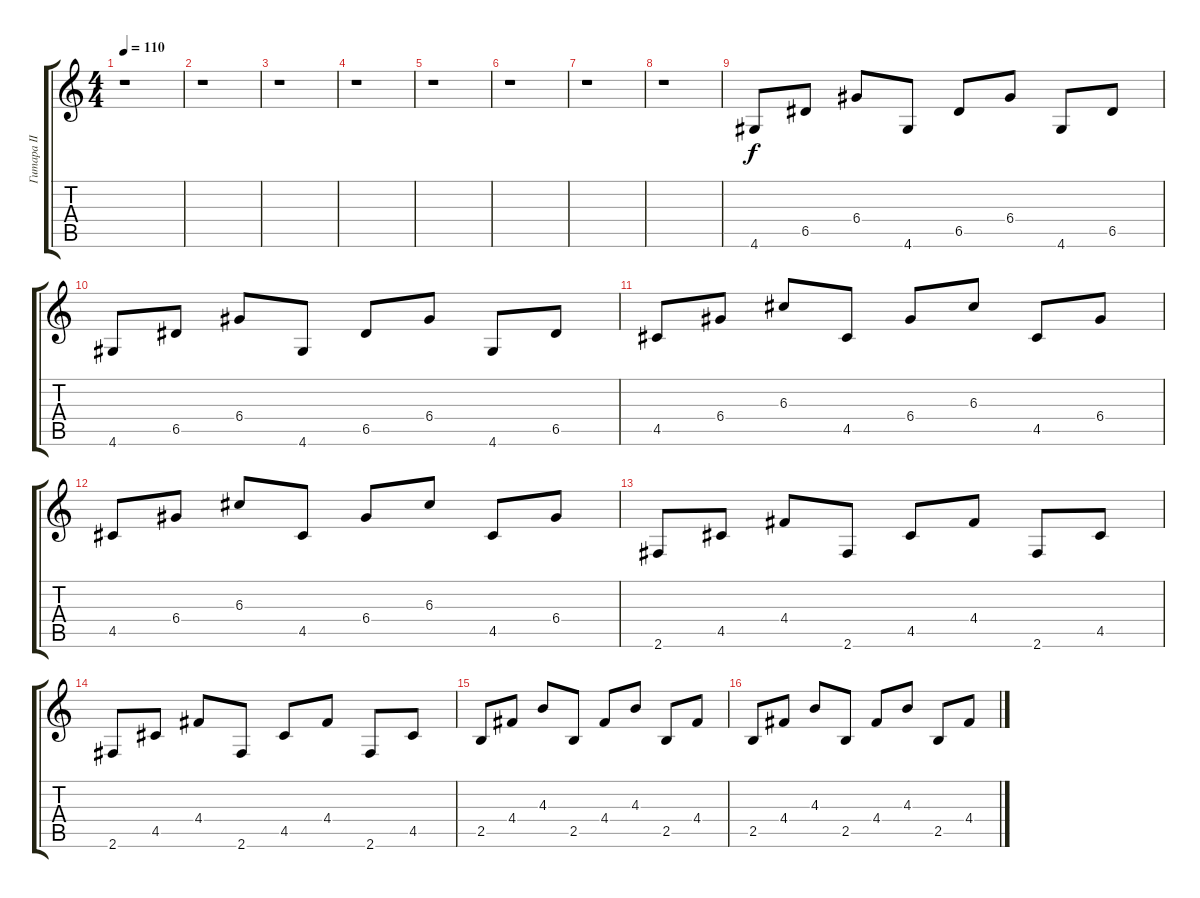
\track ("Гитара II" "Гитара II") {instrument acousticguitarnylon}
\staff {score tabs}
\tuning (E4 B3 G3 D3 A2 E2) {hide}
\ts (4 4)
\tempo 110
\clef g2
\ks c
r.1{dy f} |
r.1 |
r.1 |
r.1 |
r.1 |
r.1 |
r.1 |
r.1 |
4.6.8{volume 6 instrument electricguitarclean} 6.5.8 6.4.8 4.6.8 6.5.8 6.4.8 4.6.8 6.5.8 |
4.6.8 6.5.8 6.4.8 4.6.8 6.5.8 6.4.8 4.6.8 6.5.8 |
4.5.8 6.4.8 6.3.8 4.5.8 6.4.8 6.3.8 4.5.8 6.4.8 |
4.5.8 6.4.8 6.3.8 4.5.8 6.4.8 6.3.8 4.5.8 6.4.8 |
2.6.8 4.5.8 4.4.8 2.6.8 4.5.8 4.4.8 2.6.8 4.5.8 |
2.6.8 4.5.8 4.4.8 2.6.8 4.5.8 4.4.8 2.6.8 4.5.8 |
2.5.8 4.4.8 4.3.8 2.5.8 4.4.8 4.3.8 2.5.8 4.4.8 |
2.5.8 4.4.8 4.3.8 2.5.8 4.4.8 4.3.8 2.5.8 4.4.8
